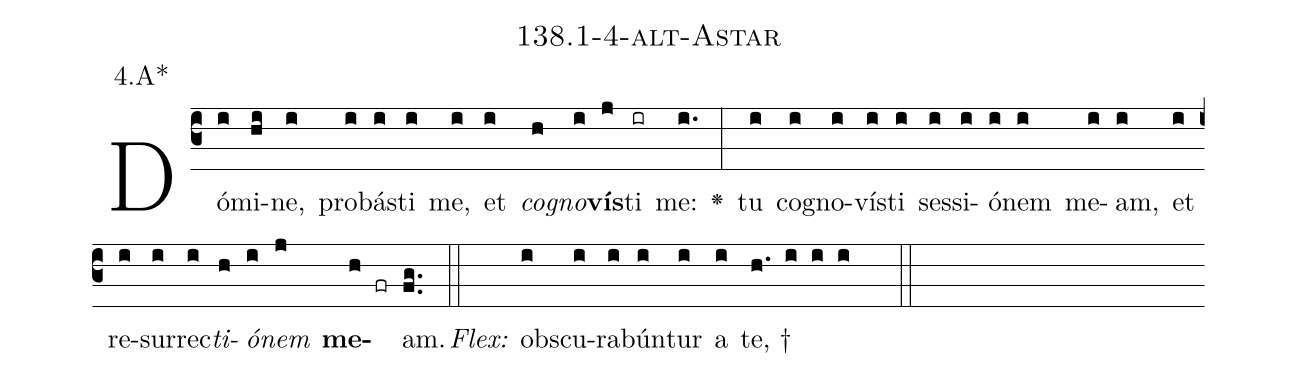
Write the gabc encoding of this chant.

name: 138.1-4-alt-Astar;
annotation: 4.A*;
%%
(c3)Dó(i)mi(hi)ne,(i) pro(i)bás(i)ti(i) me,(i) et(i) <i>co</i>(h)<i>gno</i>(i)<b>vís</b>(j)ti(ir) me:(i.) <v>\greheightstar</v>(:) tu(i) co(i)gno(i)vís(i)ti(i) ses(i)si(i)ó(i)nem(i) me(i)am,(i) et(i) re(i)sur(i)rec(i)<i>ti</i>(h)<i>ó</i>(i)<i>nem</i>(j) <b>me</b>(h fr)am.(fg..) (::)
<i>Flex:</i>()  obs(i)cu(i)ra(i)bún(i)tur(i) a(i) te, †(h. i i i  ::)

%E(i) u(h) o(i) u(j) a(h) e.(fg..) (::)
